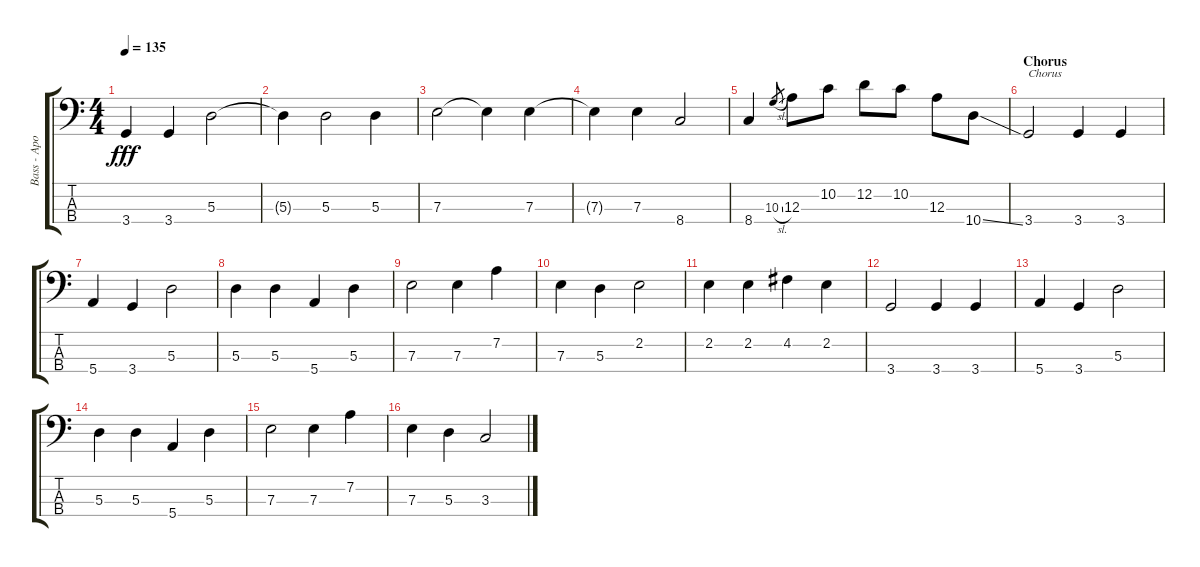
\track ("Bass - Apoio" "Bass - Apo") {instrument acousticguitarsteel}
\staff {score tabs}
\tuning (G2 D2 A1 E1) {hide}
\ts (4 4)
\tempo 135
\clef f4
\ks c
3.4{t}.4{dy fff} 3.4.4 5.3.2 |
5.3{t}.4 5.3.2 5.3.4 |
7.3.2 7.3{t}.4 7.3.4 |
7.3{t}.4 7.3.4 8.4.2 |
8.4.4 10.3{sl}.8{gr} 12.3.8 10.2.8 12.2.8 10.2.8 12.3.8 10.4{ss}.8 |
\section ("" "Chorus")
3.4.2{txt "Chorus"} 3.4.4 3.4.4 |
5.4.4 3.4.4 5.3.2 |
5.3.4 5.3.4 5.4.4 5.3.4 |
7.3.2 7.3.4 7.2.4 |
7.3.4 5.3.4 2.2.2 |
2.2.4 2.2.4 4.2.4 2.2.4 |
3.4.2 3.4.4 3.4.4 |
5.4.4 3.4.4 5.3.2 |
5.3.4 5.3.4 5.4.4 5.3.4 |
7.3.2 7.3.4 7.2.4 |
7.3.4 5.3.4 3.3.2
